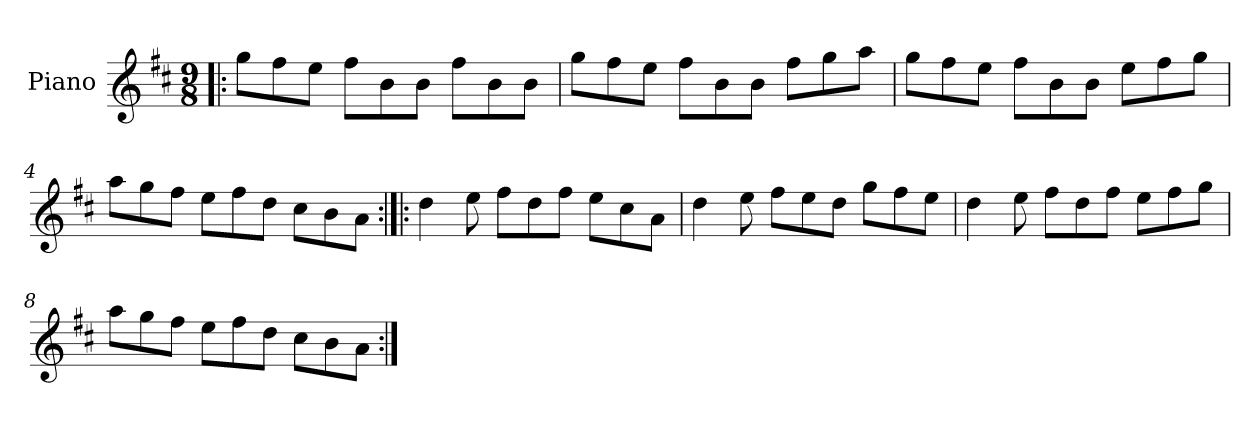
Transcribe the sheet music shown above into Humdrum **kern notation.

**kern
*part1
*staff1
*I"Piano
*I'Pno
*clefG2
*k[f#c#]
*b:
*M9/8
=1!|:
8gg\L
8ff#\
8ee\J
8ff#\L
8b\
8b\J
8ff#\L
8b\
8b\J
=2
8gg\L
8ff#\
8ee\J
8ff#\L
8b\
8b\J
8ff#\L
8gg\
8aa\J
=3
8gg\L
8ff#\
8ee\J
8ff#\L
8b\
8b\J
8ee\L
8ff#\
8gg\J
!!LO:LB:g=z
=4
8aa\L
8gg\
8ff#\J
8ee\L
8ff#\
8dd\J
8cc#\L
8b\
8a\J
=5:|!|:
4dd\
8ee\
8ff#\L
8dd\
8ff#\J
8ee\L
8cc#\
8a\J
=6
4dd\
8ee\
8ff#\L
8ee\
8dd\J
8gg\L
8ff#\
8ee\J
=7
4dd\
8ee\
8ff#\L
8dd\
8ff#\J
8ee\L
8ff#\
8gg\J
!!LO:LB:g=z
=8
8aa\L
8gg\
8ff#\J
8ee\L
8ff#\
8dd\J
8cc#\L
8b\
8a\J
=:|!
*-
